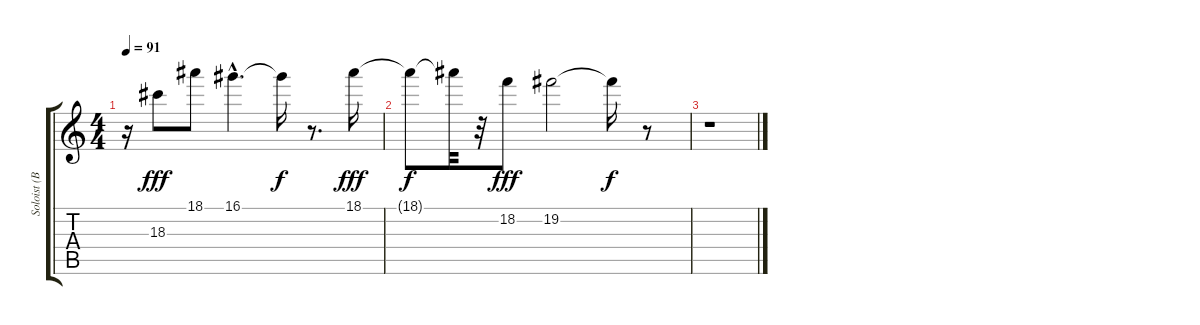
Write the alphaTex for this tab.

\track ("Soloist (BB) (none)" "Soloist (B") {instrument overdrivenguitar}
\staff {score tabs}
\tuning (E4 B3 G3 D3 A2 E2) {hide}
\ts (4 4)
\tempo 91
\clef g2
\ks c
r.16{dy fff} 18.3.8 18.1.8 16.1{hac}.4{d} 16.1{t}.16{dy f} r.8{d} 18.1.16{dy fff} |
18.1{t}.8{dy f} 18.1{t}.32 r.32 18.2.8{dy fff} 19.2.2 19.2{t}.16{dy f} r.8 |
r.1
